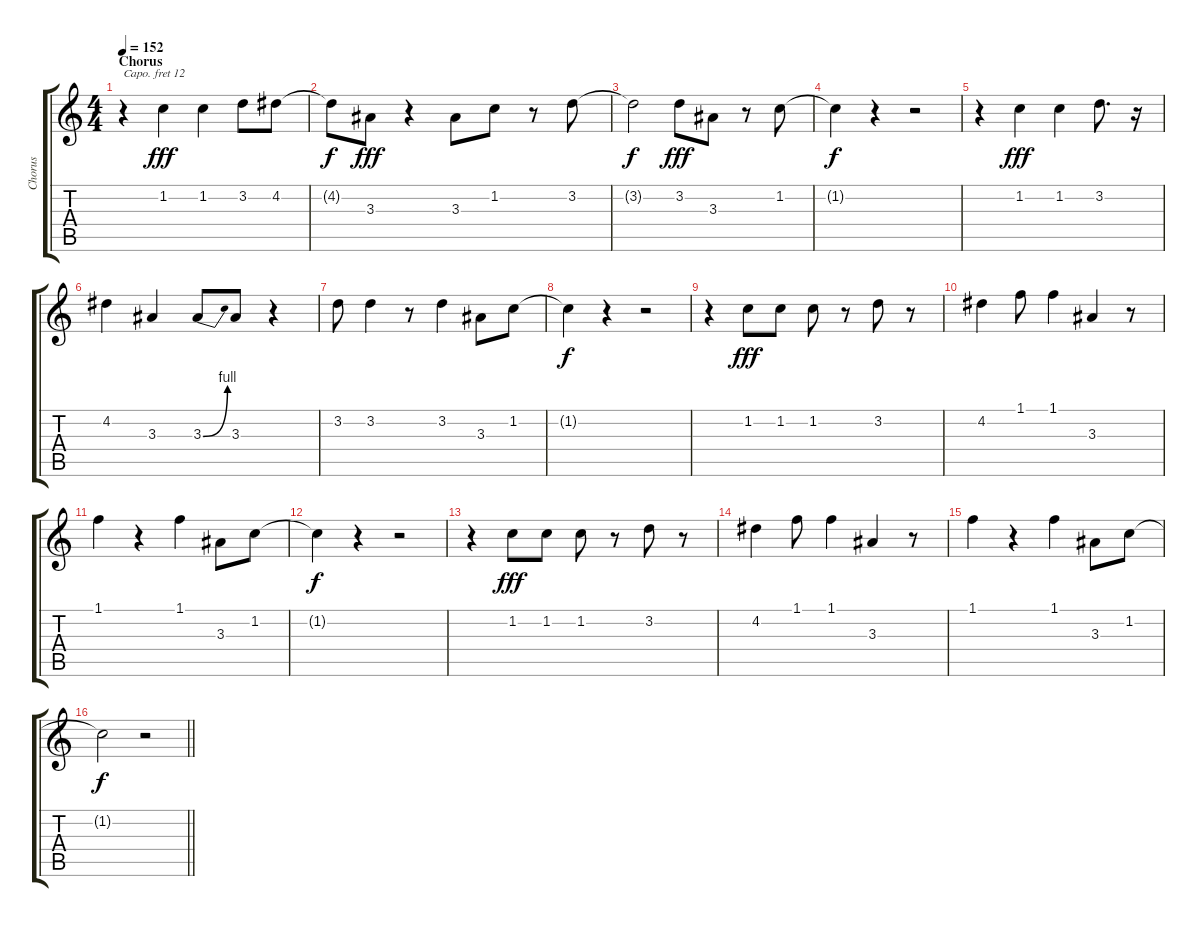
\track ("Chorus" "Chorus") {instrument voiceoohs}
\staff {score tabs}
\capo 12
\tuning (E4 B3 G3 D3 A2 E2) {hide}
\ts (4 4)
\section ("" "Chorus")
\tempo 152
\clef g2
\ks c
r.4{dy fff} 1.2.4 1.2.4 3.2.8 4.2.8 |
4.2{t}.8{dy f} 3.3.8{dy fff} r.4 3.3.8 1.2.8 r.8 3.2.8 |
3.2{t}.2{dy f} 3.2.8{dy fff} 3.3.8 r.8 1.2.8 |
1.2{t}.4{dy f} r.4 r.2 |
r.4 1.2.4{dy fff} 1.2.4 3.2.8{d} r.16 |
4.2.4 3.3.4 3.3{be (bend 0 0 60 4)}.8 3.3.8 r.4 |
3.2.8 3.2.4 r.8 3.2.4 3.3.8 1.2.8 |
1.2{t}.4{dy f} r.4 r.2 |
r.4 1.2.8{dy fff} 1.2.8 1.2.8 r.8 3.2.8 r.8 |
4.2.4 1.1.8 1.1.4 3.3.4 r.8 |
1.1.4 r.4 1.1.4 3.3.8 1.2.8 |
1.2{t}.4{dy f} r.4 r.2 |
r.4 1.2.8{dy fff} 1.2.8 1.2.8 r.8 3.2.8 r.8 |
4.2.4 1.1.8 1.1.4 3.3.4 r.8 |
1.1.4 r.4 1.1.4 3.3.8 1.2.8 |
\barLineRight lightlight
1.2{t}.2{dy f} r.2
